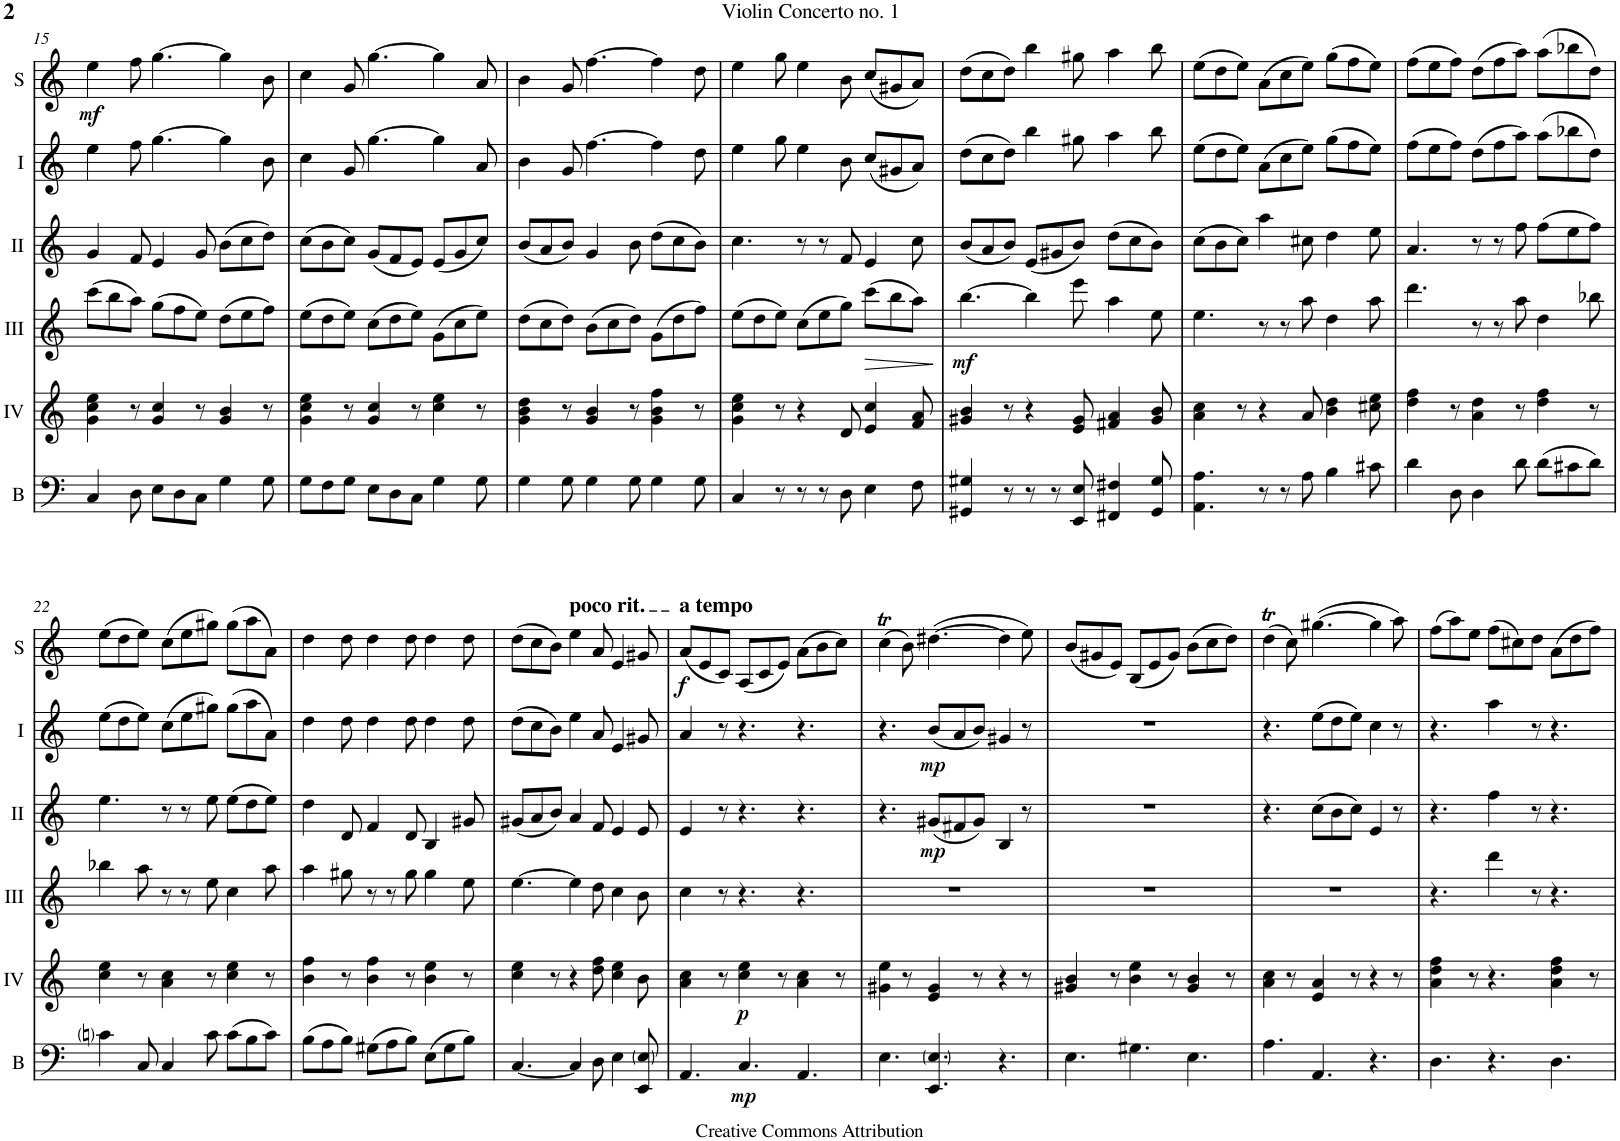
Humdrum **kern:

**kern	**dynam	**kern	**dynam	**kern	**dynam	**kern	**dynam	**kern	**dynam	**kern	**dynam
*part6	*part6	*part5	*part5	*part4	*part4	*part3	*part3	*part2	*part2	*part1	*part1
*staff6	*staff6	*staff5	*staff5	*staff4	*staff4	*staff3	*staff3	*staff2	*staff2	*staff1	*staff1
*I"Bass	*	*I"Acc. 4	*	*I"Acc. 3	*	*I"Acc. 2	*	*I"Acc. 1	*	*I"Solo	*
*I'B	*	*	*	*	*	*	*	*	*	*I'S	*
!!LO:PB:g=z
*clefF4	*	*clefG2	*	*clefG2	*	*clefG2	*	*clefG2	*	*clefG2	*
*Trd7c12	*	*Trd7c12	*	*Trd7c12	*	*	*	*	*	*	*
*k[]	*	*k[]	*	*k[]	*	*k[]	*	*k[]	*	*k[]	*
*M9/8	*	*M9/8	*	*M9/8	*	*M9/8	*	*M9/8	*	*M9/8	*
=15	=15	=15	=15	=15	=15	=15	=15	=15	=15	=15	=15
!	!	!	!	!	!	!	!	!	!	!	!LO:DY:b
4C/	.	4g\ 4cc\ 4ee\	.	(8ccc\L	.	4g/	.	4ee\	.	4ee\	mf
.	.	.	.	8bb\	.	.	.	.	.	.	.
8D\	.	8r	.	8aa\J)	.	8f/	.	8ff\	.	8ff\	.
8E\L	.	4g/ 4cc/	.	(8gg\L	.	4e/	.	[4.gg\	.	[4.gg\	.
8D\	.	.	.	8ff\	.	.	.	.	.	.	.
8C\J	.	8r	.	8ee\J)	.	8g/	.	.	.	.	.
4G\	.	4g/ 4b/	.	(8dd\L	.	(8b\L	.	4gg\]	.	4gg\]	.
.	.	.	.	8ee\	.	8cc\	.	.	.	.	.
8G\	.	8r	.	8ff\J)	.	8dd\J)	.	8b\	.	8b\	.
=16	=16	=16	=16	=16	=16	=16	=16	=16	=16	=16	=16
8G\L	.	4g\ 4cc\ 4ee\	.	(8ee\L	.	(8cc\L	.	4cc\	.	4cc\	.
8F\	.	.	.	8dd\	.	8b\	.	.	.	.	.
8G\J	.	8r	.	8ee\J)	.	8cc\J)	.	8g/	.	8g/	.
8E\L	.	4g/ 4cc/	.	(8cc\L	.	(8g/L	.	[4.gg\	.	[4.gg\	.
8D\	.	.	.	8dd\	.	8f/	.	.	.	.	.
8C\J	.	8r	.	8ee\J)	.	8e/J)	.	.	.	.	.
4G\	.	4cc\ 4ee\	.	(8g\L	.	(8e/L	.	4gg\]	.	4gg\]	.
.	.	.	.	8cc\	.	8g/	.	.	.	.	.
8G\	.	8r	.	8ee\J)	.	8cc/J)	.	8a/	.	8a/	.
=17	=17	=17	=17	=17	=17	=17	=17	=17	=17	=17	=17
4G\	.	4g\ 4b\ 4dd\	.	(8dd\L	.	(8b/L	.	4b\	.	4b\	.
.	.	.	.	8cc\	.	8a/	.	.	.	.	.
8G\	.	8r	.	8dd\J)	.	8b/J)	.	8g/	.	8g/	.
4G\	.	4g/ 4b/	.	(8b\L	.	4g/	.	[4.ff\	.	[4.ff\	.
.	.	.	.	8cc\	.	.	.	.	.	.	.
8G\	.	8r	.	8dd\J)	.	8b\	.	.	.	.	.
4G\	.	4g\ 4b\ 4ff\	.	(8g\L	.	(8dd\L	.	4ff\]	.	4ff\]	.
.	.	.	.	8dd\	.	8cc\	.	.	.	.	.
8G\	.	8r	.	8ff\J)	.	8b\J)	.	8dd\	.	8dd\	.
=18	=18	=18	=18	=18	=18	=18	=18	=18	=18	=18	=18
4C/	.	4g\ 4cc\ 4ee\	.	(8ee\L	.	4.cc\	.	4ee\	.	4ee\	.
.	.	.	.	8dd\	.	.	.	.	.	.	.
8r	.	8r	.	8ee\J)	.	.	.	8gg\	.	8gg\	.
8r	.	4r	.	(8cc\L	.	8r	.	4ee\	.	4ee\	.
8r	.	.	.	8ee\	.	8r	.	.	.	.	.
8D\	.	8d/	.	8gg\J)	.	8f/	.	8b\	.	8b\	.
!	!	!	!	!	!LO:HP:b	!	!	!	!	!	!
4E\	.	4e/ 4cc/	.	(8ccc\L	>	4e/	.	(8cc/L	.	(8cc/L	.
.	.	.	.	8bb\	.	.	.	8g#X/	.	8g#X/	.
8F\	.	8f/ 8a/	.	8aa\J)	.	8cc\	.	8a/J)	.	8a/J)	.
.	.	.	.	.	]	.	.	.	.	.	.
=19	=19	=19	=19	=19	=19	=19	=19	=19	=19	=19	=19
!	!	!	!	!	!LO:DY:b	!	!	!	!	!	!
4GG#X/ 4G#X/	.	4g#X/ 4b/	.	[4.bb\	mf	(8b/L	.	(8dd\L	.	(8dd\L	.
.	.	.	.	.	.	8a/	.	8cc\	.	8cc\	.
8r	.	8r	.	.	.	8b/J)	.	8dd\J)	.	8dd\J)	.
8r	.	4r	.	4bb\]	.	(8e/L	.	4bb\	.	4bb\	.
8r	.	.	.	.	.	8g#X/	.	.	.	.	.
8EE/ 8E/	.	8e/ 8g#/	.	8eee\	.	8b/J)	.	8gg#X\	.	8gg#X\	.
4FF#X/ 4F#X/	.	4f#X/ 4a/	.	4aa\	.	(8dd\L	.	4aa\	.	4aa\	.
.	.	.	.	.	.	8cc\	.	.	.	.	.
8GG#/ 8G#/	.	8g#/ 8b/	.	8ee\	.	8b\J)	.	8bb\	.	8bb\	.
=20	=20	=20	=20	=20	=20	=20	=20	=20	=20	=20	=20
4.AA\ 4.A\	.	4a\ 4cc\	.	4.ee\	.	(8cc\L	.	(8ee\L	.	(8ee\L	.
.	.	.	.	.	.	8b\	.	8dd\	.	8dd\	.
.	.	8r	.	.	.	8cc\J)	.	8ee\J)	.	8ee\J)	.
8r	.	4r	.	8r	.	4aa\	.	(8a\L	.	(8a\L	.
8r	.	.	.	8r	.	.	.	8cc\	.	8cc\	.
8A\	.	8a/	.	8aa\	.	8cc#X\	.	8ee\J)	.	8ee\J)	.
4B\	.	4b\ 4dd\	.	4dd\	.	4dd\	.	(8gg\L	.	(8gg\L	.
.	.	.	.	.	.	.	.	8ff\	.	8ff\	.
8c#X\	.	8cc#X\ 8ee\	.	8aa\	.	8ee\	.	8ee\J)	.	8ee\J)	.
=21	=21	=21	=21	=21	=21	=21	=21	=21	=21	=21	=21
4d\	.	4dd\ 4ff\	.	4.ddd\	.	4.a/	.	(8ff\L	.	(8ff\L	.
.	.	.	.	.	.	.	.	8ee\	.	8ee\	.
8D\	.	8r	.	.	.	.	.	8ff\J)	.	8ff\J)	.
4D\	.	4a\ 4dd\	.	8r	.	8r	.	(8dd\L	.	(8dd\L	.
.	.	.	.	8r	.	8r	.	8ff\	.	8ff\	.
8d\	.	8r	.	8aa\	.	8ff\	.	8aa\J)	.	8aa\J)	.
(8d\L	.	4dd\ 4ff\	.	4dd\	.	(8ff\L	.	(8aa\L	.	(8aa\L	.
8c#X\	.	.	.	.	.	8ee\	.	8bb-X\	.	8bb-X\	.
8d\J)	.	8r	.	8bb-X\	.	8ff\J)	.	8dd\J)	.	8dd\J)	.
!!LO:LB:g=z
=22	=22	=22	=22	=22	=22	=22	=22	=22	=22	=22	=22
4cni\	.	4cc\ 4ee\	.	4bb-X\	.	4.ee\	.	(8ee\L	.	(8ee\L	.
.	.	.	.	.	.	.	.	8dd\	.	8dd\	.
8C/	.	8r	.	8aa\	.	.	.	8ee\J)	.	8ee\J)	.
4C/	.	4a\ 4cc\	.	8r	.	8r	.	(8cc\L	.	(8cc\L	.
.	.	.	.	8r	.	8r	.	8ee\	.	8ee\	.
8c\	.	8r	.	8ee\	.	8ee\	.	8gg#X\J)	.	8gg#X\J)	.
(8c\L	.	4cc\ 4ee\	.	4cc\	.	(8ee\L	.	(8gg#\L	.	(8gg#\L	.
8B\	.	.	.	.	.	8dd\	.	8aa\	.	8aa\	.
8c\J)	.	8r	.	8aa\	.	8ee\J)	.	8a\J)	.	8a\J)	.
=23	=23	=23	=23	=23	=23	=23	=23	=23	=23	=23	=23
(8B\L	.	4b\ 4ff\	.	4aa\	.	4dd\	.	4dd\	.	4dd\	.
8A\	.	.	.	.	.	.	.	.	.	.	.
8B\J)	.	8r	.	8gg#X\	.	8d/	.	8dd\	.	8dd\	.
(8G#X\L	.	4b\ 4ff\	.	8r	.	4f/	.	4dd\	.	4dd\	.
8A\	.	.	.	8r	.	.	.	.	.	.	.
8B\J)	.	8r	.	8gg#\	.	8d/	.	8dd\	.	8dd\	.
(8E\L	.	4b\ 4ee\	.	4gg#\	.	4B/	.	4dd\	.	4dd\	.
8G#\	.	.	.	.	.	.	.	.	.	.	.
8B\J)	.	8r	.	8ee\	.	8g#X/	.	8dd\	.	8dd\	.
=24	=24	=24	=24	=24	=24	=24	=24	=24	=24	=24	=24
[4.C/	.	4cc\ 4ee\	.	[4.ee\	.	(8g#X/L	.	(8dd\L	.	(8dd\L	.
.	.	.	.	.	.	8a/	.	8cc\	.	8cc\	.
.	.	8r	.	.	.	8b/J)	.	8b\J)	.	8b\J)	.
!	!	!	!	!	!	!	!	!	!	!LO:TX:a:t=poco rit.	!
4C/]	.	4r	.	4ee\]	.	4a/	.	4ee\	.	4ee\	.
8D\	.	8dd\ 8ff\	.	8dd\	.	8f/	.	8a/	.	8a/	.
4E\	.	4cc\ 4ee\	.	4cc\	.	4e/	.	4e/	.	4e/	.
8EE/ 8E/	.	8b\	.	8b\	.	8e/	.	8g#X/	.	8g#X/	.
=25	=25	=25	=25	=25	=25	=25	=25	=25	=25	=25	=25
!	!	!	!	!	!	!	!	!	!	!LO:TX:a:B:t=a tempo	!
!	!	!	!	!	!	!	!	!	!	!	!LO:DY:b
4.AA/	.	4a\ 4cc\	.	4cc\	.	4e/	.	4a/	.	(8a/L	f
.	.	.	.	.	.	.	.	.	.	8e/	.
.	.	8r	.	8r	.	8r	.	8r	.	8c/J)	.
!	!LO:DY:b	!	!LO:DY:b	!	!	!	!	!	!	!	!
4.C/	mp	4cc\ 4ee\	p	4.r	.	4.r	.	4.r	.	(8A/L	.
.	.	.	.	.	.	.	.	.	.	8c/	.
.	.	8r	.	.	.	.	.	.	.	8e/J)	.
4.AA/	.	4a\ 4cc\	.	4.r	.	4.r	.	4.r	.	(8a\L	.
.	.	.	.	.	.	.	.	.	.	8b\	.
.	.	8r	.	.	.	.	.	.	.	8cc\J)	.
=26	=26	=26	=26	=26	=26	=26	=26	=26	=26	=26	=26
4.E\	.	4g#X\ 4ee\	.	8%9r	.	4.r	.	4.r	.	(4ccT\	.
.	.	8r	.	.	.	.	.	.	.	8b\)	.
!	!	!	!	!	!	!	!LO:DY:b	!	!LO:DY:b	!	!
4.EE/ 4.E/	.	4e/ 4g#/	.	.	.	(8g#X/L	mp	(8b/L	mp	([4.dd#X\	.
.	.	.	.	.	.	8f#X/	.	8a/	.	.	.
.	.	8r	.	.	.	8g#/J)	.	8b/J)	.	.	.
4.r	.	4r	.	.	.	4B/	.	4g#X/	.	4dd#\]	.
.	.	8r	.	.	.	8r	.	8r	.	8ee\)	.
=27	=27	=27	=27	=27	=27	=27	=27	=27	=27	=27	=27
4.E\	.	4g#X/ 4b/	.	8%9r	.	8%9r	.	8%9r	.	(8b/L	.
.	.	.	.	.	.	.	.	.	.	8g#X/	.
.	.	8r	.	.	.	.	.	.	.	8e/J)	.
4.G#X\	.	4b\ 4ee\	.	.	.	.	.	.	.	(8B/L	.
.	.	.	.	.	.	.	.	.	.	8e/	.
.	.	8r	.	.	.	.	.	.	.	8g#/J)	.
4.E\	.	4g#/ 4b/	.	.	.	.	.	.	.	(8b\L	.
.	.	.	.	.	.	.	.	.	.	8cc\	.
.	.	8r	.	.	.	.	.	.	.	8dd\J)	.
=28	=28	=28	=28	=28	=28	=28	=28	=28	=28	=28	=28
4.A\	.	4a\ 4cc\	.	8%9r	.	4.r	.	4.r	.	(4ddT\	.
.	.	8r	.	.	.	.	.	.	.	8cc\)	.
4.AA/	.	4e/ 4a/	.	.	.	(8cc\L	.	(8ee\L	.	([4.gg#X\	.
.	.	.	.	.	.	8b\	.	8dd\	.	.	.
.	.	8r	.	.	.	8cc\J)	.	8ee\J)	.	.	.
4.r	.	4r	.	.	.	4e/	.	4cc\	.	4gg#\]	.
.	.	8r	.	.	.	8r	.	8r	.	8aa\)	.
=29	=29	=29	=29	=29	=29	=29	=29	=29	=29	=29	=29
4.D\	.	4a\ 4dd\ 4ff\	.	4.r	.	4.r	.	4.r	.	(8ff\L	.
.	.	.	.	.	.	.	.	.	.	8aa\)	.
.	.	8r	.	.	.	.	.	.	.	8ee\J	.
4.r	.	4.r	.	4ddd\	.	4ff\	.	4aa\	.	(8ff\L	.
.	.	.	.	.	.	.	.	.	.	8cc#X\)	.
.	.	.	.	8r	.	8r	.	8r	.	8dd\J	.
4.D\	.	4a\ 4dd\ 4ff\	.	4.r	.	4.r	.	4.r	.	(8a\L	.
.	.	.	.	.	.	.	.	.	.	8dd\	.
.	.	8r	.	.	.	.	.	.	.	8ff\J)	.
=	=	=	=	=	=	=	=	=	=	=	=
*-	*-	*-	*-	*-	*-	*-	*-	*-	*-	*-	*-
